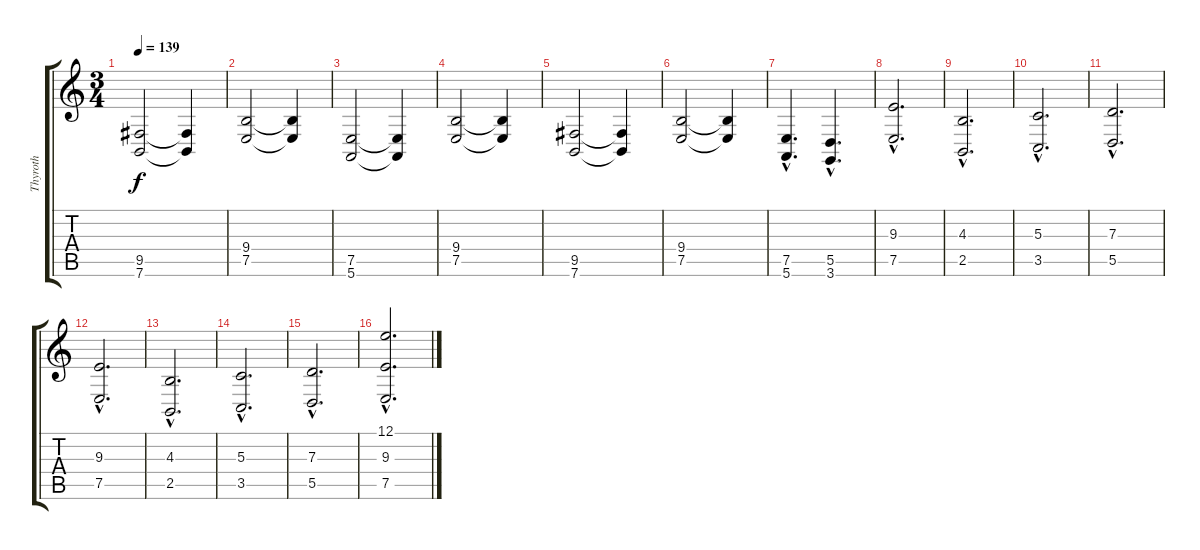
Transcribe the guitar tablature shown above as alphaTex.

\track ("Thyroth" "Thyroth") {instrument stringensemble1}
\staff {score tabs}
\tuning (E4 B3 G3 D3 A2 E2) {hide}
\ts (3 4)
\tempo 139
\clef g2
\ks c
(9.5 7.6).2{dy f} (9.5{t} 7.6{t}).4 |
(9.4 7.5).2 (9.4{t} 7.5{t}).4 |
(7.5 5.6).2 (7.5{t} 5.6{t}).4 |
(9.4 7.5).2 (9.4{t} 7.5{t}).4 |
(9.5 7.6).2 (9.5{t} 7.6{t}).4 |
(9.4 7.5).2 (9.4{t} 7.5{t}).4 |
(7.5{hac} 5.6{hac}).4{d} (5.5{hac} 3.6{hac}).4{d} |
(9.3{hac} 7.5{hac}).2{d} |
(4.3{hac} 2.5{hac}).2{d} |
(5.3{hac} 3.5{hac}).2{d} |
(7.3{hac} 5.5{hac}).2{d} |
(9.3{hac} 7.5{hac}).2{d} |
(4.3{hac} 2.5{hac}).2{d} |
(5.3{hac} 3.5{hac}).2{d} |
(7.3{hac} 5.5{hac}).2{d} |
(12.1{hac} 9.3{hac} 7.5{hac}).2{d}
